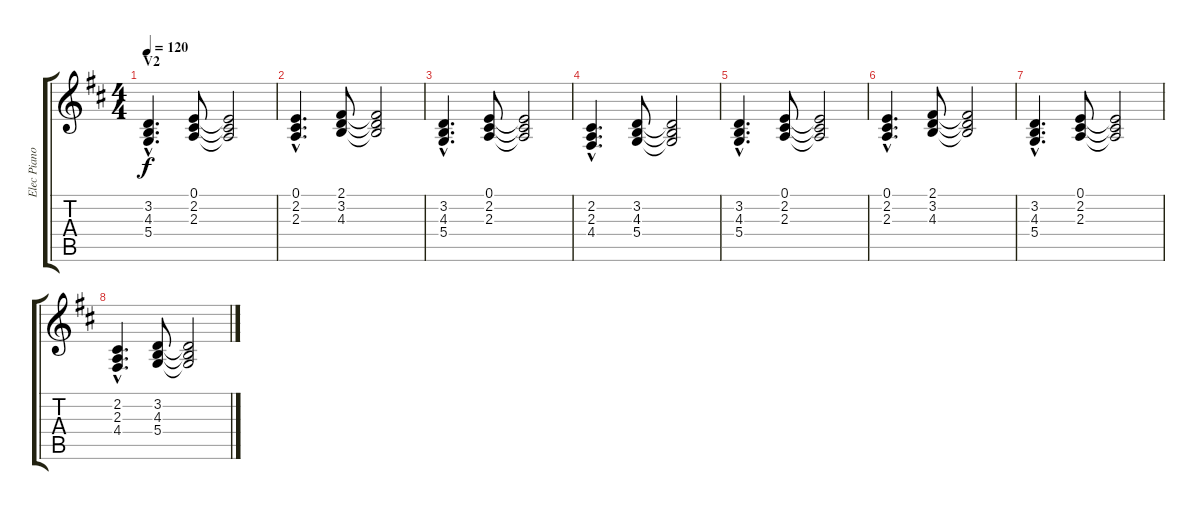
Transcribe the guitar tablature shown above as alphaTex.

\track ("Elec Piano" "Elec Piano") {instrument electricgrandpiano}
\staff {score tabs}
\tuning (E4 B3 G3 D3 A2 E2) {hide}
\ts (4 4)
\section ("" "V2")
\tempo 120
\clef g2
\ks d
(3.2{hac} 4.3{hac} 5.4{hac}).4{d dy f} (0.1 2.2 2.3).8 (0.1{t} 2.2{t} 2.3{t}).2 |
(0.1{hac} 2.2{hac} 2.3{hac}).4{d} (2.1 3.2 4.3).8 (2.1{t} 3.2{t} 4.3{t}).2 |
(3.2{hac} 4.3{hac} 5.4{hac}).4{d} (0.1 2.2 2.3).8 (0.1{t} 2.2{t} 2.3{t}).2 |
(2.2{hac} 2.3{hac} 4.4{hac}).4{d} (3.2 4.3 5.4).8 (3.2{t} 4.3{t} 5.4{t}).2 |
(3.2{hac} 4.3{hac} 5.4{hac}).4{d} (0.1 2.2 2.3).8 (0.1{t} 2.2{t} 2.3{t}).2 |
(0.1{hac} 2.2{hac} 2.3{hac}).4{d} (2.1 3.2 4.3).8 (2.1{t} 3.2{t} 4.3{t}).2 |
(3.2{hac} 4.3{hac} 5.4{hac}).4{d} (0.1 2.2 2.3).8 (0.1{t} 2.2{t} 2.3{t}).2 |
(2.2{hac} 2.3{hac} 4.4{hac}).4{d} (3.2 4.3 5.4).8 (3.2{t} 4.3{t} 5.4{t}).2
